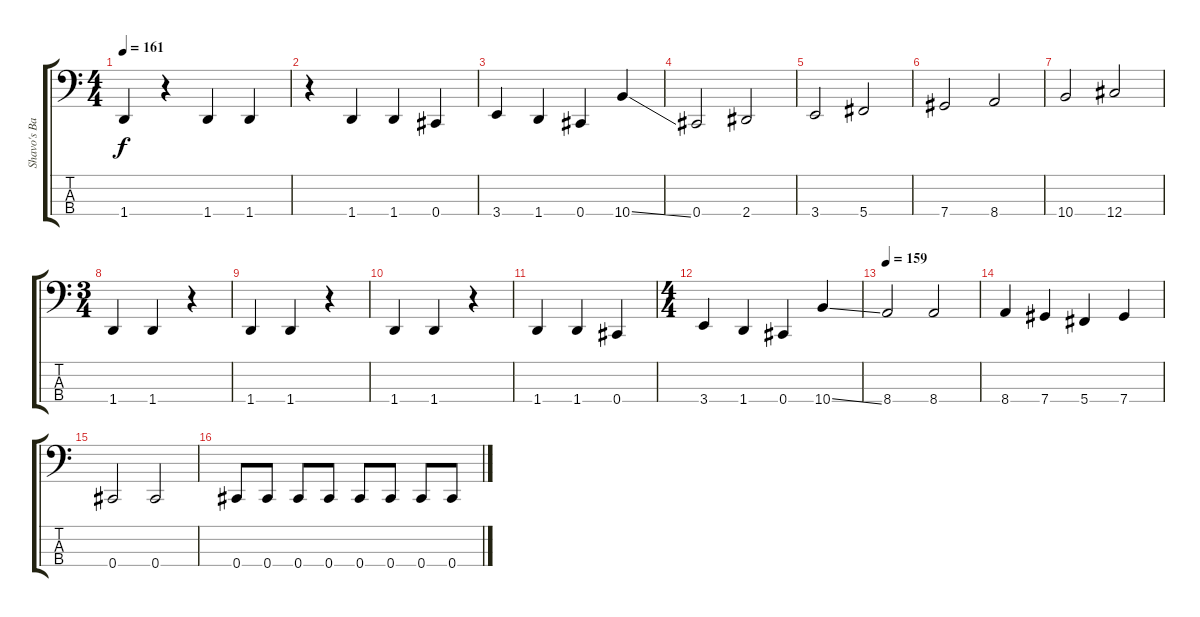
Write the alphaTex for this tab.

\track ("Shavo's Bass" "Shavo's Ba") {instrument electricbassfinger}
\staff {score tabs}
\tuning (Gb2 Db2 Ab1 Db1) {hide}
\ts (4 4)
\tempo 161
\clef f4
\ks c
1.4.4{dy f} r.4 1.4.4 1.4.4 |
r.4 1.4.4 1.4.4 0.4.4 |
3.4.4 1.4.4 0.4.4 10.4{ss}.4 |
0.4.2 2.4.2 |
3.4.2 5.4.2 |
7.4.2 8.4.2 |
10.4.2 12.4.2 |
\ts (3 4)
1.4.4 1.4.4 r.4 |
1.4.4 1.4.4 r.4 |
1.4.4 1.4.4 r.4 |
1.4.4 1.4.4 0.4.4 |
\ts (4 4)
3.4.4 1.4.4 0.4.4 10.4{ss}.4 |
\tempo 159
8.4.2 8.4.2 |
8.4.4 7.4.4 5.4.4 7.4.4 |
0.4.2 0.4.2 |
0.4.8 0.4.8 0.4.8 0.4.8 0.4.8 0.4.8 0.4.8 0.4.8
